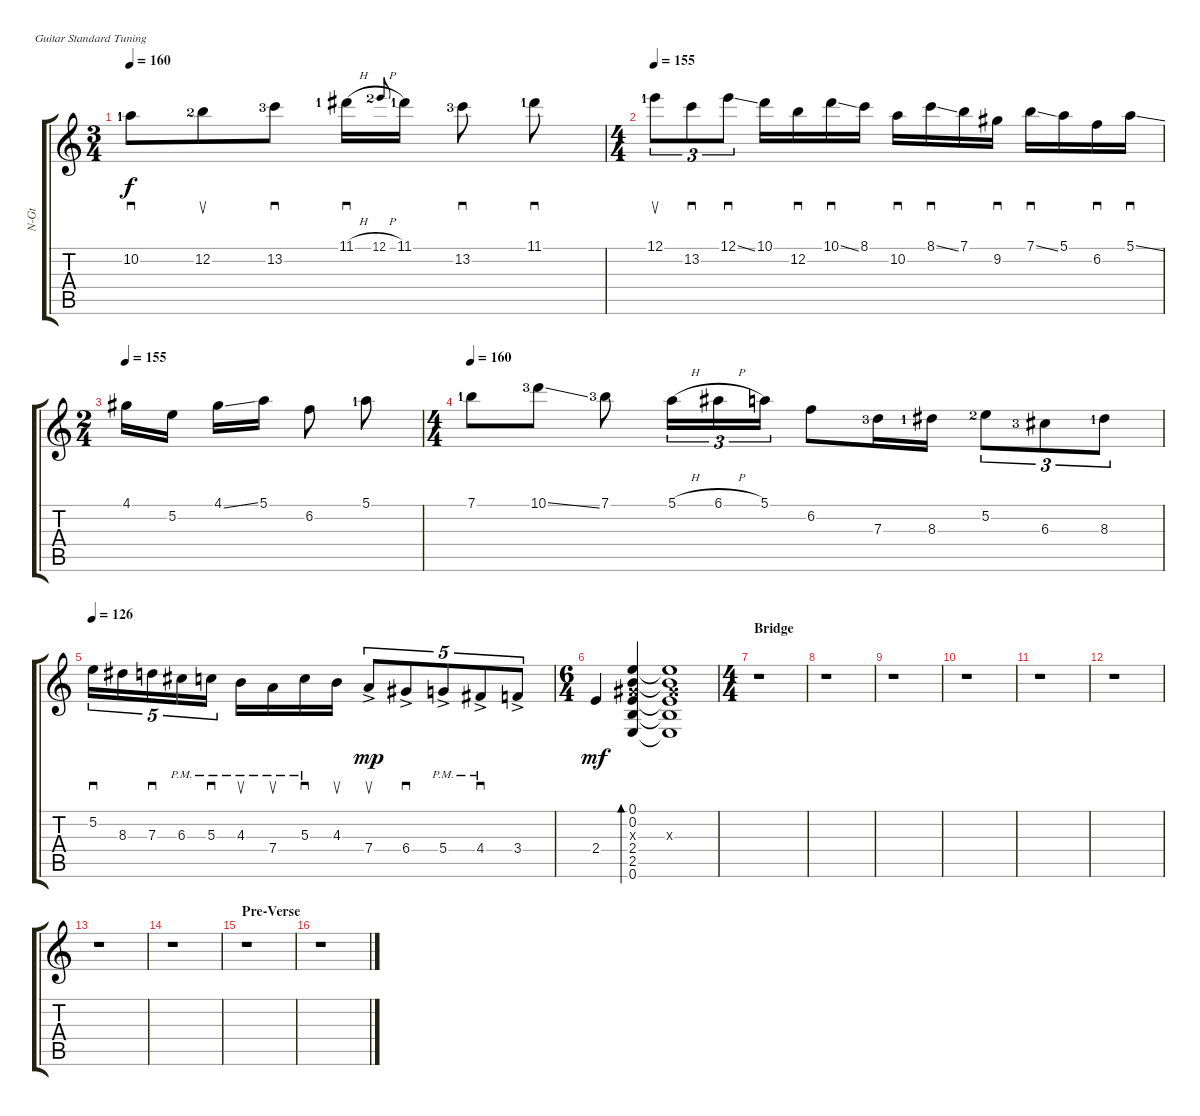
\bracketExtendMode groupsimilarinstruments
\track ("M. Friedman (Acoustic)" "N-Gt") {solo instrument acousticguitarnylon}
\staff {score tabs}
\tuning (E4 B3 G3 D3 A2 E2)
\ts (3 4)
\beaming (8 3 1 1 1)
\tempo 160
\clef g2
\ks c
10.2{lf 2}.8{sd dy f beam Down} 12.2{lf 3}.8{su beam Down} 13.2{lf 4}.8{sd beam Down} 11.1{h lf 2 acc #}.16{sd beam Down} 12.1{h lf 3}.8{gr onbeat beam Up} 11.1{lf 2 acc #}.16{beam Down} 13.2{lf 4}.8{sd beam Down} 11.1{lf 2 acc #}.8{sd beam Down} |
\ts (4 4)
\beaming (8 2 2 2 2)
\tempo 155
12.1{lf 2}.8{su tu (3 2) beam Down} 13.2.8{sd tu (3 2) beam Down} 12.1{ss}.8{sd tu (3 2) beam Down} 10.1.16{beam Down} 12.2.16{sd beam Down} 10.1{ss}.16{sd beam Down} 8.1.16{beam Down} 10.2.16{sd beam Down} 8.1{ss}.16{sd beam Down} 7.1.16{beam Down} 9.2{acc #}.16{sd beam Down} 7.1{ss}.16{sd beam Down} 5.1.16{beam Down} 6.2.16{sd beam Down} 5.1{ss}.16{sd beam Down} |
\ts (2 4)
\beaming (8 1 1 1 1)
\tempo 155
4.1{acc #}.16{beam Down} 5.2.16{beam Down} 4.1{ss acc #}.16{beam Down} 5.1.16{beam Down} 6.2.8{beam Down} 5.1{lf 2}.8{beam Down} |
\ts (4 4)
\beaming (8 2 2 2 2)
\tempo 160
7.1{lf 2}.8{beam Down} 10.1{ss lf 4}.8{beam Down} 7.1{lf 4}.8{beam Down} 5.1{h}.16{tu (3 2) beam Down} 6.1{h acc #}.16{tu (3 2) beam Down} 5.1.16{tu (3 2) beam Down} 6.2.8{beam Down} 7.3{lf 4}.16{beam Down} 8.3{lf 2 acc #}.16{beam Down} 5.2{lf 3}.8{tu (3 2) beam Down} 6.3{lf 4 acc #}.8{tu (3 2) beam Down} 8.3{lf 2 acc #}.8{tu (3 2) beam Down} |
\tempo 126
5.2.16{sd tu (5 4) beam Down} 8.3{acc #}.16{tu (5 4) beam Down} 7.3.16{sd tu (5 4) beam Down} 6.3{pm acc #}.16{tu (5 4) beam Down} 5.3{pm}.16{sd tu (5 4) beam Down} 4.3{pm}.16{su beam Down} 7.4{pm}.16{su beam Down} 5.3{pm}.16{sd beam Down} 4.3.16{su beam Down} 7.4{ac}.8{su tu (5 4) dy mp beam Up} 6.4{ac acc #}.8{sd tu (5 4) beam Up} 5.4{ac pm}.8{tu (5 4) beam Up} 4.4{ac pm acc #}.8{sd tu (5 4) beam Up} 3.4{ac}.8{tu (5 4) beam Up} |
\ts (6 4)
\beaming (8 3 3 3 3)
2.4.4{dy mf beam Up} (0.1 0.2 1.3{x acc #} 2.4 2.5 0.6).4{bd 240 beam Up} (0.1{t} 0.2{t} 1.3{x acc #} 2.4{t} 2.5{t} 0.6{t}).1{beam Up} |
\ts (4 4)
\beaming (8 2 2 2 2)
\section ("" "Bridge")
r.1{beam Down} |
r.1{beam Down} |
r.1{beam Down} |
r.1{beam Down} |
r.1{beam Down} |
r.1{beam Down} |
r.1{beam Down} |
r.1{beam Down} |
\section ("" "Pre-Verse")
r.1{beam Down} |
r.1{beam Down}
